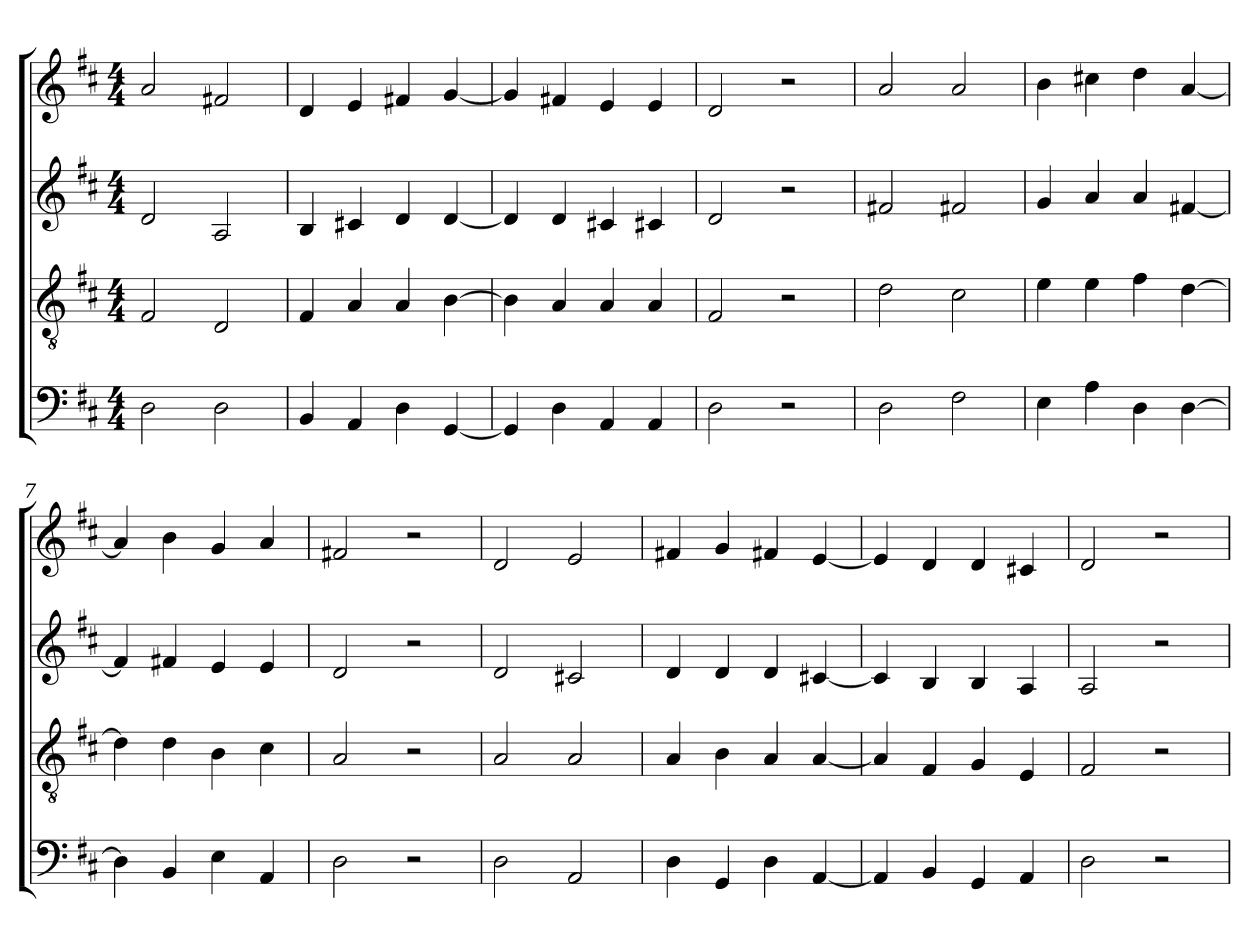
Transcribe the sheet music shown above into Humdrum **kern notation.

**kern	**kern	**kern	**kern
*part4	*part3	*part2	*part1
*staff4	*staff3	*staff2	*staff1
*clefF4	*clefGv2	*clefG2	*clefG2
*k[f#c#]	*k[f#c#]	*k[f#c#]	*k[f#c#]
*M4/4	*M4/4	*M4/4	*M4/4
=1	=1	=1	=1
2D	2F#	2d	2a
2D	2D	2A	2f#X
=2	=2	=2	=2
4BB	4F#	4B	4d
4AA	4A	4c#X	4e
4D	4A	4d	4f#X
[4GG	[4B	[4d	[4g
=3	=3	=3	=3
4GG]	4B]	4d]	4g]
4D	4A	4d	4f#X
4AA	4A	4c#X	4e
4AA	4A	4c#X	4e
=4	=4	=4	=4
2D	2F#	2d	2d
2r	2r	2r	2r
=5	=5	=5	=5
2D	2d	2f#X	2a
2F#	2c#	2f#X	2a
=6	=6	=6	=6
4E	4e	4g	4b
4A	4e	4a	4cc#X
4D	4f#	4a	4dd
[4D	[4d	[4f#X	[4a
=7	=7	=7	=7
4D]	4d]	4f#]	4a]
4BB	4d	4f#X	4b
4E	4B	4e	4g
4AA	4c#	4e	4a
=8	=8	=8	=8
2D	2A	2d	2f#X
2r	2r	2r	2r
!!LO:LB:g=z
=9	=9	=9	=9
2D	2A	2d	2d
2AA	2A	2c#X	2e
=10	=10	=10	=10
4D	4A	4d	4f#X
4GG	4B	4d	4g
4D	4A	4d	4f#X
[4AA	[4A	[4c#X	[4e
=11	=11	=11	=11
4AA]	4A]	4c#]	4e]
4BB	4F#	4B	4d
4GG	4G	4B	4d
4AA	4E	4A	4c#X
=12	=12	=12	=12
2D	2F#	2A	2d
2r	2r	2r	2r
=	=	=	=
*-	*-	*-	*-
